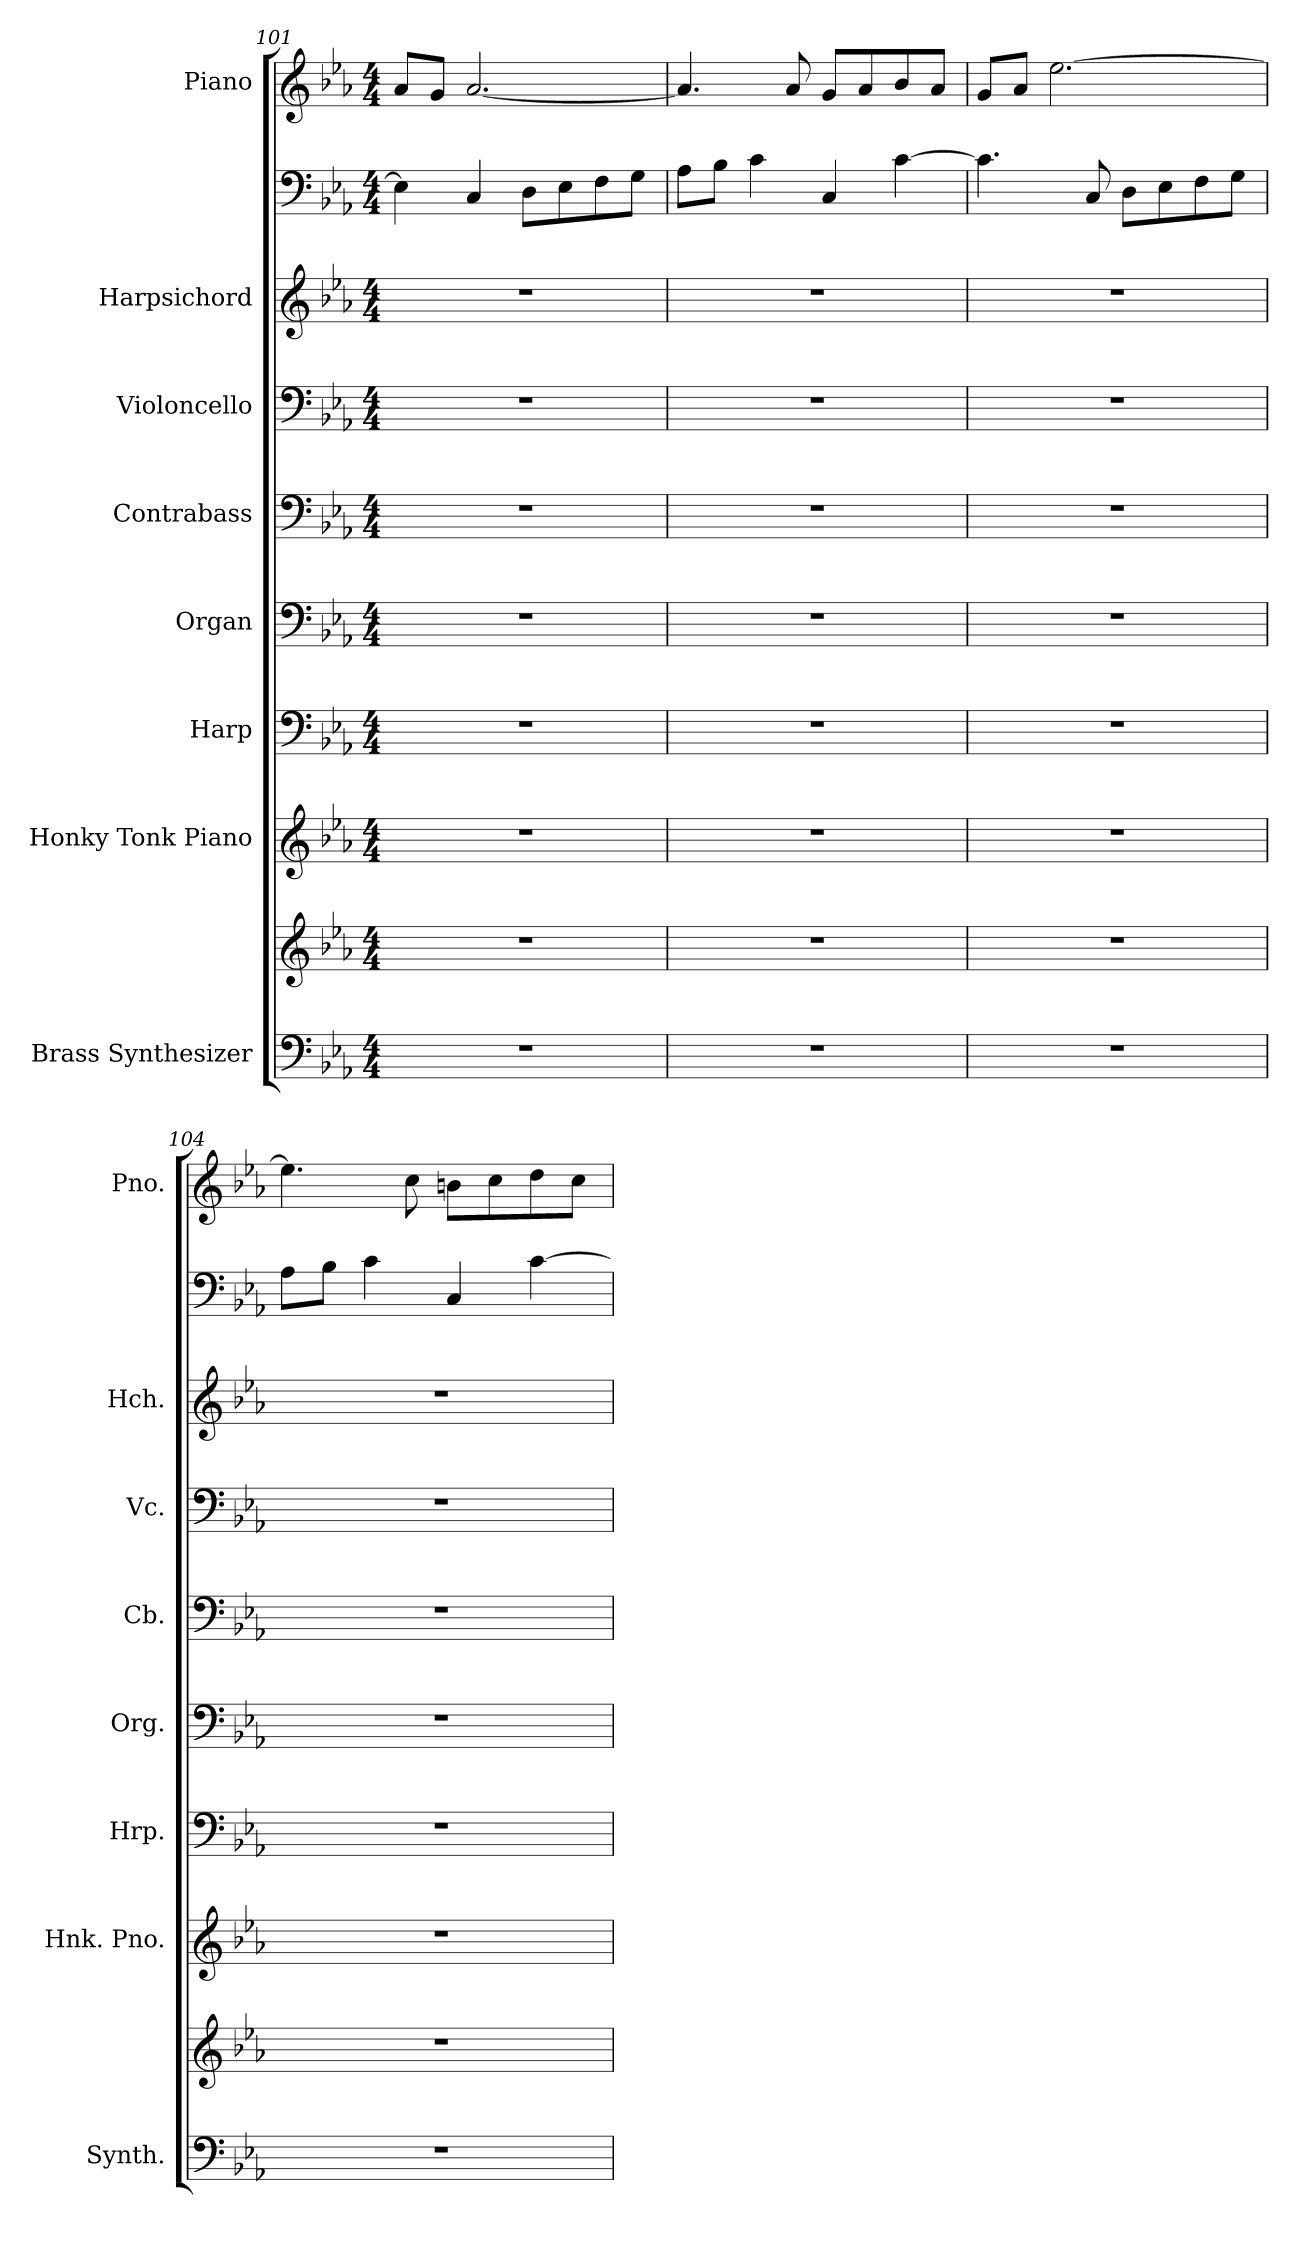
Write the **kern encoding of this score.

**kern	**kern	**kern	**kern	**kern	**kern	**kern	**kern	**kern	**kern
*part8	*part8	*part7	*part6	*part5	*part4	*part3	*part2	*part2	*part1
*staff10	*staff9	*staff8	*staff7	*staff6	*staff5	*staff4	*staff3	*staff2	*staff1
*I"Brass Synthesizer	*	*I"Honky Tonk Piano	*I"Harp	*I"Organ	*I"Contrabass	*I"Violoncello	*I"Harpsichord	*	*I"Piano
*I'Synth.	*	*I'Hnk. Pno.	*I'Hrp.	*I'Org.	*I'Cb.	*I'Vc.	*I'Hch.	*	*I'Pno.
*clefF4	*clefG2	*clefG2	*clefF4	*clefF4	*clefF4	*clefF4	*clefG2	*clefF4	*clefG2
*	*	*	*	*	*ITrd7c12	*	*	*	*
*k[b-e-a-]	*k[b-e-a-]	*k[b-e-a-]	*k[b-e-a-]	*k[b-e-a-]	*k[b-e-a-]	*k[b-e-a-]	*k[b-e-a-]	*k[b-e-a-]	*k[b-e-a-]
*M4/4	*M4/4	*M4/4	*M4/4	*M4/4	*M4/4	*M4/4	*M4/4	*M4/4	*M4/4
=101	=101	=101	=101	=101	=101	=101	=101	=101	=101
1r	1r	1r	1r	1r	1r	1r	1r	4E-\]	8a-/L
.	.	.	.	.	.	.	.	.	8g/J
.	.	.	.	.	.	.	.	4C/	[2.a-/
.	.	.	.	.	.	.	.	8D\L	.
.	.	.	.	.	.	.	.	8E-\	.
.	.	.	.	.	.	.	.	8F\	.
.	.	.	.	.	.	.	.	8G\J	.
=102	=102	=102	=102	=102	=102	=102	=102	=102	=102
1r	1r	1r	1r	1r	1r	1r	1r	8A-\L	4.a-/]
.	.	.	.	.	.	.	.	8B-\J	.
.	.	.	.	.	.	.	.	4c\	.
.	.	.	.	.	.	.	.	.	8a-/
.	.	.	.	.	.	.	.	4C/	8g/L
.	.	.	.	.	.	.	.	.	8a-/
.	.	.	.	.	.	.	.	[4c\	8b-/
.	.	.	.	.	.	.	.	.	8a-/J
=103	=103	=103	=103	=103	=103	=103	=103	=103	=103
1r	1r	1r	1r	1r	1r	1r	1r	4.c\]	8g/L
.	.	.	.	.	.	.	.	.	8a-/J
.	.	.	.	.	.	.	.	.	[2.ee-\
.	.	.	.	.	.	.	.	8C/	.
.	.	.	.	.	.	.	.	8D\L	.
.	.	.	.	.	.	.	.	8E-\	.
.	.	.	.	.	.	.	.	8F\	.
.	.	.	.	.	.	.	.	8G\J	.
!!LO:PB:g=z
=104	=104	=104	=104	=104	=104	=104	=104	=104	=104
1r	1r	1r	1r	1r	1r	1r	1r	8A-\L	4.ee-\]
.	.	.	.	.	.	.	.	8B-\J	.
.	.	.	.	.	.	.	.	4c\	.
.	.	.	.	.	.	.	.	.	8cc\
.	.	.	.	.	.	.	.	4C/	8bn\L
.	.	.	.	.	.	.	.	.	8cc\
.	.	.	.	.	.	.	.	[4c\	8dd\
.	.	.	.	.	.	.	.	.	8cc\J
=	=	=	=	=	=	=	=	=	=
*-	*-	*-	*-	*-	*-	*-	*-	*-	*-
